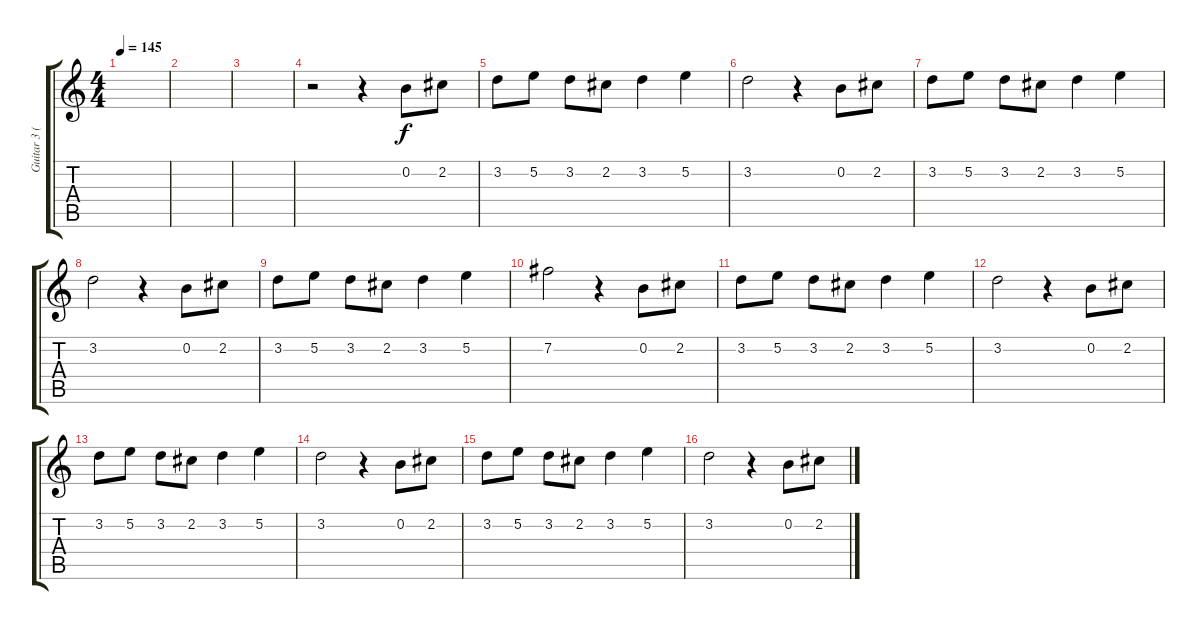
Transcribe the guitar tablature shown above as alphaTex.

\track ("Guitar 3 (Solo)" "Guitar 3 (") {instrument distortionguitar}
\staff {score tabs}
\tuning (E4 B3 G3 D3 A2 E2) {hide}
\ts (4 4)
\tempo 145
\clef g2
\ks c
|
|
|
r.2 r.4 0.2.8 2.2.8 |
3.2.8 5.2.8 3.2.8 2.2.8 3.2.4 5.2.4 |
3.2.2 r.4 0.2.8 2.2.8 |
3.2.8 5.2.8 3.2.8 2.2.8 3.2.4 5.2.4 |
3.2.2 r.4 0.2.8 2.2.8 |
3.2.8 5.2.8 3.2.8 2.2.8 3.2.4 5.2.4 |
7.2.2 r.4 0.2.8 2.2.8 |
3.2.8 5.2.8 3.2.8 2.2.8 3.2.4 5.2.4 |
3.2.2 r.4 0.2.8 2.2.8 |
3.2.8 5.2.8 3.2.8 2.2.8 3.2.4 5.2.4 |
3.2.2 r.4 0.2.8 2.2.8 |
3.2.8 5.2.8 3.2.8 2.2.8 3.2.4 5.2.4 |
3.2.2 r.4 0.2.8 2.2.8
